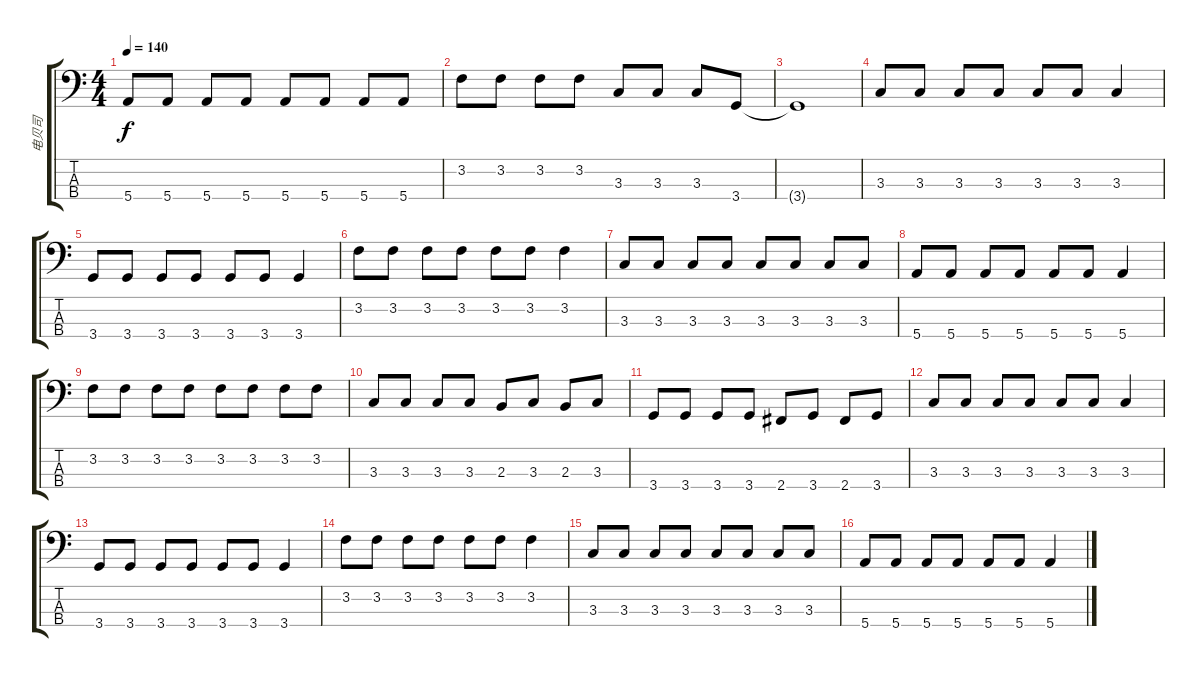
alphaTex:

\track ("电贝司" "电贝司") {instrument electricbassfinger}
\staff {score tabs}
\tuning (G2 D2 A1 E1) {hide}
\ts (4 4)
\tempo 140
\clef f4
\ks c
5.4.8{dy f} 5.4.8 5.4.8 5.4.8 5.4.8 5.4.8 5.4.8 5.4.8 |
3.2.8 3.2.8 3.2.8 3.2.8 3.3.8 3.3.8 3.3.8 3.4.8 |
3.4{t}.1 |
3.3.8 3.3.8 3.3.8 3.3.8 3.3.8 3.3.8 3.3.4 |
3.4.8 3.4.8 3.4.8 3.4.8 3.4.8 3.4.8 3.4.4 |
3.2.8 3.2.8 3.2.8 3.2.8 3.2.8 3.2.8 3.2.4 |
3.3.8 3.3.8 3.3.8 3.3.8 3.3.8 3.3.8 3.3.8 3.3.8 |
5.4.8 5.4.8 5.4.8 5.4.8 5.4.8 5.4.8 5.4.4 |
3.2.8 3.2.8 3.2.8 3.2.8 3.2.8 3.2.8 3.2.8 3.2.8 |
3.3.8 3.3.8 3.3.8 3.3.8 2.3.8 3.3.8 2.3.8 3.3.8 |
3.4.8 3.4.8 3.4.8 3.4.8 2.4.8 3.4.8 2.4.8 3.4.8 |
3.3.8 3.3.8 3.3.8 3.3.8 3.3.8 3.3.8 3.3.4 |
3.4.8 3.4.8 3.4.8 3.4.8 3.4.8 3.4.8 3.4.4 |
3.2.8 3.2.8 3.2.8 3.2.8 3.2.8 3.2.8 3.2.4 |
3.3.8 3.3.8 3.3.8 3.3.8 3.3.8 3.3.8 3.3.8 3.3.8 |
5.4.8 5.4.8 5.4.8 5.4.8 5.4.8 5.4.8 5.4.4
